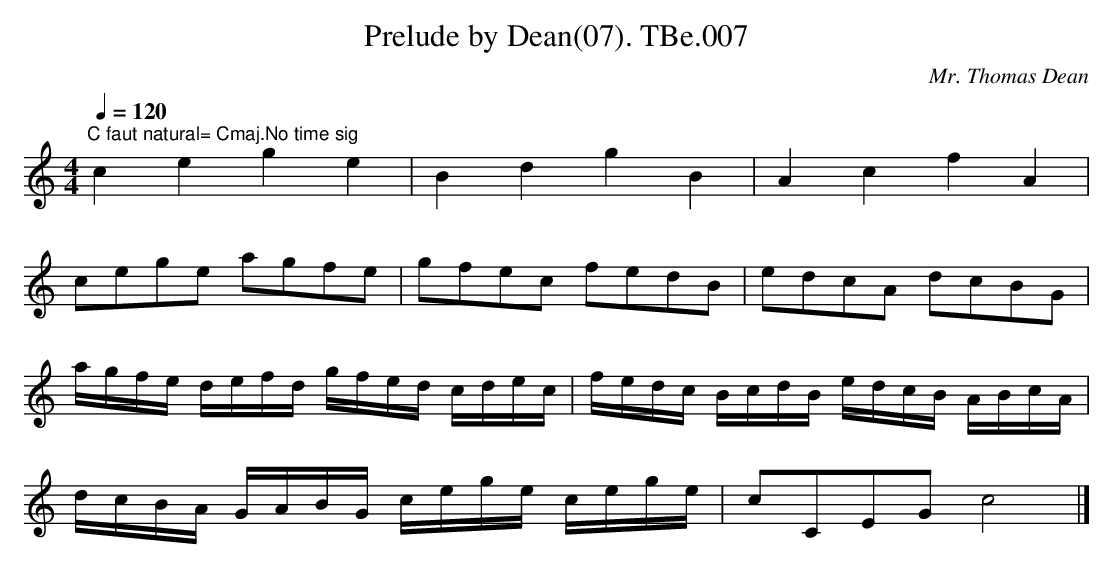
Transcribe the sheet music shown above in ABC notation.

X:1
T:Prelude by Dean(07). TBe.007
M:4/4
L:1/16
Q:1/4=120
C:Mr. Thomas Dean
K:C Major
"^C faut natural= Cmaj.No time sig"\
c4e4g4e4 | B4d4g4B4 | A4c4f4A4 |
c2e2g2e2 a2g2f2e2 |\
g2f2e2c2 f2e2d2B2 |e2d2c2A2 d2c2B2G2 |
agfe defd gfed cdec | fedc BcdB edcB ABcA |
dcBA GABG cege cege | c2C2E2G2 c8 |]
